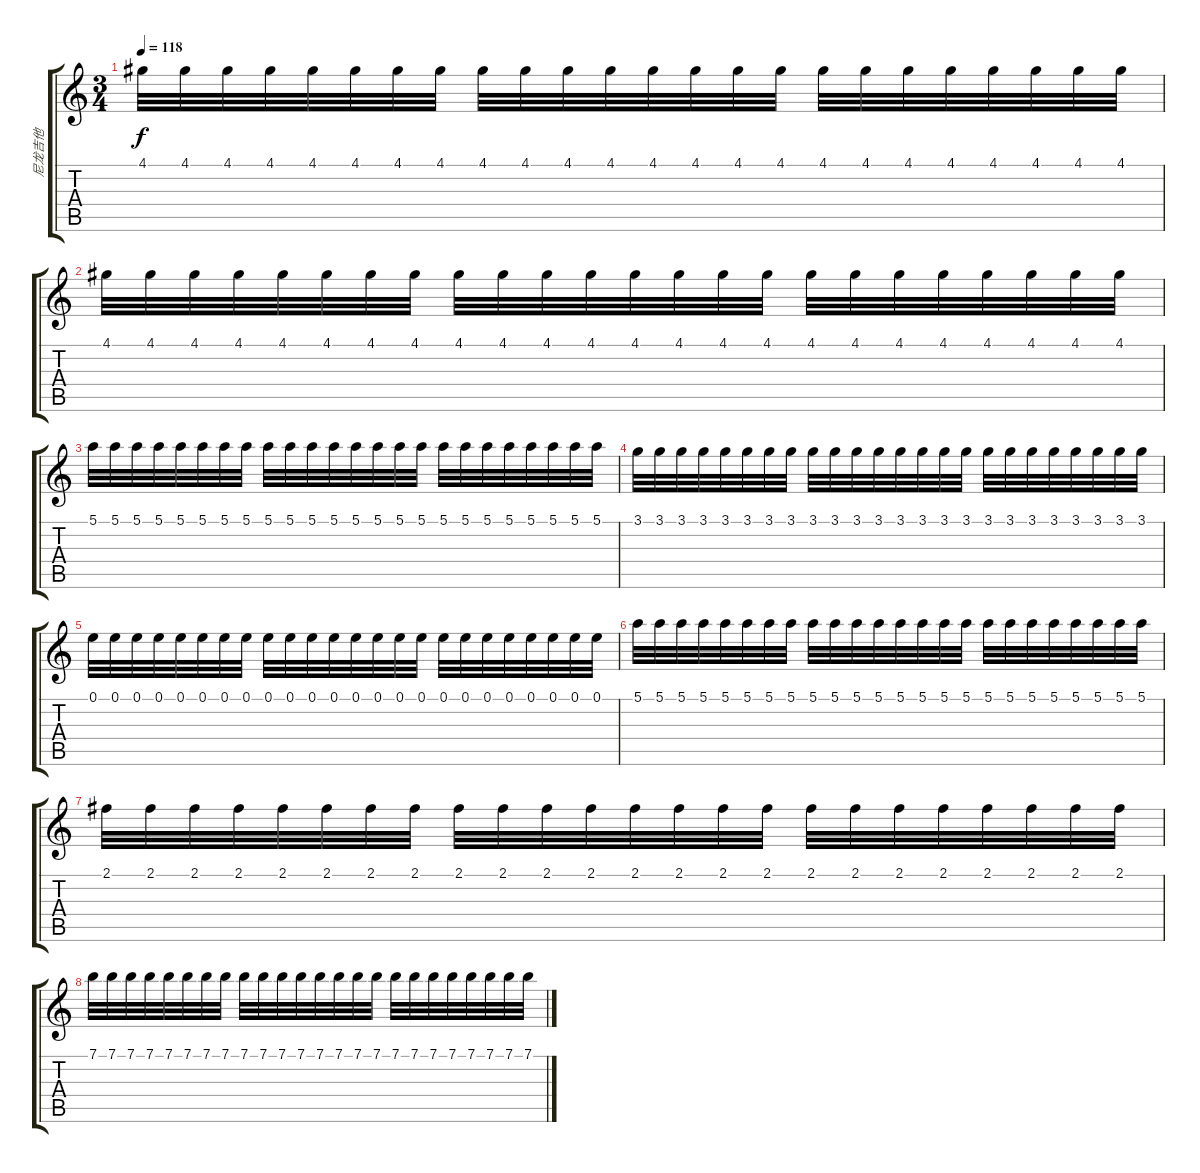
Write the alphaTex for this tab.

\track ("尼龙吉他" "尼龙吉他") {instrument acousticguitarnylon}
\staff {score tabs}
\tuning (E4 B3 G3 D3 A2 E2) {hide}
\ts (3 4)
\tempo 118
\clef g2
\ks c
4.1.32{dy f} 4.1.32 4.1.32 4.1.32 4.1.32 4.1.32 4.1.32 4.1.32 4.1.32 4.1.32 4.1.32 4.1.32 4.1.32 4.1.32 4.1.32 4.1.32 4.1.32 4.1.32 4.1.32 4.1.32 4.1.32 4.1.32 4.1.32 4.1.32 |
4.1.32 4.1.32 4.1.32 4.1.32 4.1.32 4.1.32 4.1.32 4.1.32 4.1.32 4.1.32 4.1.32 4.1.32 4.1.32 4.1.32 4.1.32 4.1.32 4.1.32 4.1.32 4.1.32 4.1.32 4.1.32 4.1.32 4.1.32 4.1.32 |
5.1.32 5.1.32 5.1.32 5.1.32 5.1.32 5.1.32 5.1.32 5.1.32 5.1.32 5.1.32 5.1.32 5.1.32 5.1.32 5.1.32 5.1.32 5.1.32 5.1.32 5.1.32 5.1.32 5.1.32 5.1.32 5.1.32 5.1.32 5.1.32 |
3.1.32 3.1.32 3.1.32 3.1.32 3.1.32 3.1.32 3.1.32 3.1.32 3.1.32 3.1.32 3.1.32 3.1.32 3.1.32 3.1.32 3.1.32 3.1.32 3.1.32 3.1.32 3.1.32 3.1.32 3.1.32 3.1.32 3.1.32 3.1.32 |
0.1.32 0.1.32 0.1.32 0.1.32 0.1.32 0.1.32 0.1.32 0.1.32 0.1.32 0.1.32 0.1.32 0.1.32 0.1.32 0.1.32 0.1.32 0.1.32 0.1.32 0.1.32 0.1.32 0.1.32 0.1.32 0.1.32 0.1.32 0.1.32 |
5.1.32 5.1.32 5.1.32 5.1.32 5.1.32 5.1.32 5.1.32 5.1.32 5.1.32 5.1.32 5.1.32 5.1.32 5.1.32 5.1.32 5.1.32 5.1.32 5.1.32 5.1.32 5.1.32 5.1.32 5.1.32 5.1.32 5.1.32 5.1.32 |
2.1.32 2.1.32 2.1.32 2.1.32 2.1.32 2.1.32 2.1.32 2.1.32 2.1.32 2.1.32 2.1.32 2.1.32 2.1.32 2.1.32 2.1.32 2.1.32 2.1.32 2.1.32 2.1.32 2.1.32 2.1.32 2.1.32 2.1.32 2.1.32 |
7.1.32 7.1.32 7.1.32 7.1.32 7.1.32 7.1.32 7.1.32 7.1.32 7.1.32 7.1.32 7.1.32 7.1.32 7.1.32 7.1.32 7.1.32 7.1.32 7.1.32 7.1.32 7.1.32 7.1.32 7.1.32 7.1.32 7.1.32 7.1.32
